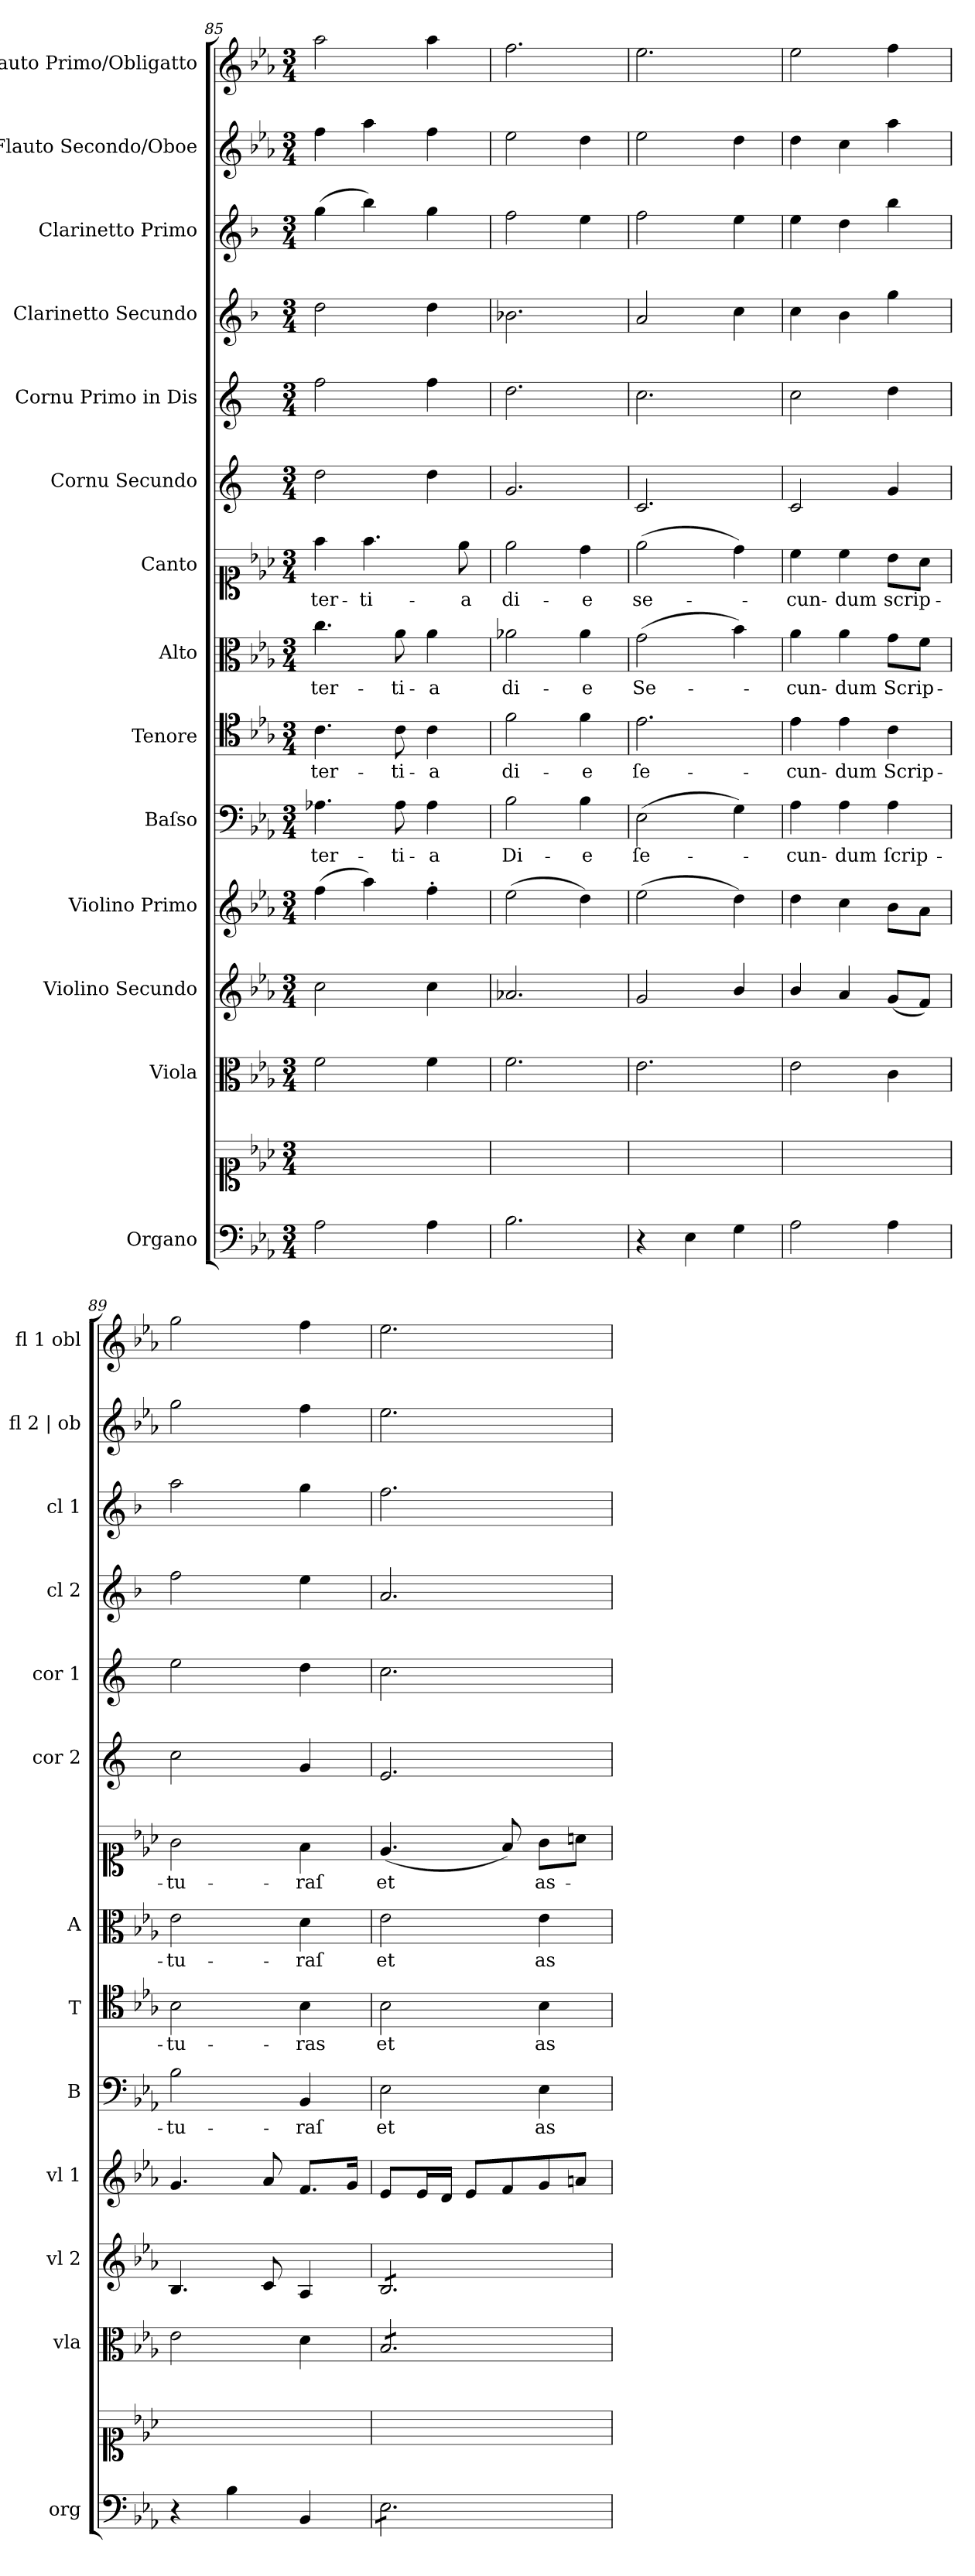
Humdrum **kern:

**kern	**kern	**kern	**kern	**kern	**dynam	**kern	**text	**kern	**text	**kern	**text	**kern	**text	**kern	**kern	**kern	**kern	**kern	**kern
*part14	*part14	*part13	*part12	*part11	*part11	*part10	*part10	*part9	*part9	*part8	*part8	*part7	*part7	*part6	*part5	*part4	*part3	*part2	*part1
*staff15	*staff14	*staff13	*staff12	*staff11	*staff11	*staff10	*staff10	*staff9	*staff9	*staff8	*staff8	*staff7	*staff7	*staff6	*staff5	*staff4	*staff3	*staff2	*staff1
*I"Organo	*	*I"Viola	*I"Violino Secundo	*I"Violino Primo	*	*I"Baſso	*	*I"Tenore	*	*I"Alto	*	*I"Canto	*	*I"Cornu Secundo	*I"Cornu Primo in Dis	*I"Clarinetto Secundo	*I"Clarinetto Primo	*I"Flauto Secondo/Oboe	*I"Flauto Primo/Obligatto
*I'org	*	*I'vla	*I'vl 2	*I'vl 1	*	*I'B	*	*I'T	*	*I'A	*	*	*	*I'cor 2	*I'cor 1	*I'cl 2	*I'cl 1	*I'fl 2 | ob	*I'fl 1 obl
*clefF4	*clefC1	*clefC3	*clefG2	*clefG2	*	*clefF4	*	*clefC4	*	*clefC3	*	*clefC1	*	*clefG2	*clefG2	*clefG2	*clefG2	*clefG2	*clefG2
*	*	*	*	*	*	*	*	*	*	*	*	*	*	*ITrd-2c-3	*ITrd-2c-3	*ITrd1c2	*ITrd1c2	*	*
*k[b-e-a-]	*k[b-e-a-]	*k[b-e-a-]	*k[b-e-a-]	*k[b-e-a-]	*	*k[b-e-a-]	*	*k[b-e-a-]	*	*k[b-e-a-]	*	*k[b-e-a-]	*	*k[b-e-a-]	*k[b-e-a-]	*k[b-e-a-]	*k[b-e-a-]	*k[b-e-a-]	*k[b-e-a-]
*E-:	*E-:	*E-:	*E-:	*E-:	*	*E-:	*	*E-:	*	*E-:	*	*E-:	*	*E-:	*E-:	*E-:	*E-:	*E-:	*E-:
*M3/4	*M3/4	*M3/4	*M3/4	*M3/4	*	*M3/4	*	*M3/4	*	*M3/4	*	*M3/4	*	*M3/4	*M3/4	*M3/4	*M3/4	*M3/4	*M3/4
=85	=85	=85	=85	=85	=85	=85	=85	=85	=85	=85	=85	=85	=85	=85	=85	=85	=85	=85	=85
2A-\	2.ryy	2f\	2cc\	(>4ff\	.	4.A-X\	ter-	4.c\	ter-	4.cc\	ter-	4ff\	ter-	2ff\	2aa-\	2cc\	(>4ff\	4ff\	2aa-\
.	.	.	.	4aa-\)	.	.	.	.	.	.	.	4.ff\	-ti-	.	.	.	4aa-\)	4aa-\	.
.	.	.	.	.	.	8A-\	-ti-	8c\	-ti-	8a-\	-ti-	.	.	.	.	.	.	.	.
4A-\	.	4f\	4cc\	4ff'>\	.	4A-\	-a	4c\	-a	4a-\	-a	.	.	4ff\	4aa-\	4cc\	4ff\	4ff\	4aa-\
.	.	.	.	.	.	.	.	.	.	.	.	8ee-\	-a	.	.	.	.	.	.
=86	=86	=86	=86	=86	=86	=86	=86	=86	=86	=86	=86	=86	=86	=86	=86	=86	=86	=86	=86
2.B-\	2.ryy	2.f\	2.a-X/	(>2ee-\	.	2B-\	Di-	2f\	di-	2a-X\	di-	2ee-\	di-	2.b-/	2.ff\	2.a-X\	2ee-\	2ee-\	2.ff\
.	.	.	.	4dd\)	.	4B-\	-e	4f\	-e	4a-\	-e	4dd\	-e	.	.	.	4dd\	4dd\	.
=87	=87	=87	=87	=87	=87	=87	=87	=87	=87	=87	=87	=87	=87	=87	=87	=87	=87	=87	=87
4r	2.ryy	2.e-\	2g/	(>2ee-\	.	(>2E-\	ſe-	2.e-\	ſe-	(>2g\	Se-	(>2ee-\	se-	2.e-/	2.ee-\	2g/	2ee-\	2ee-\	2.ee-\
4E-\	.	.	.	.	.	.	.	.	.	.	.	.	.	.	.	.	.	.	.
4G\	.	.	4b-/	4dd\)	.	4G\)	.	.	.	4b-\)	.	4dd\)	.	.	.	4b-\	4dd\	4dd\	.
=88	=88	=88	=88	=88	=88	=88	=88	=88	=88	=88	=88	=88	=88	=88	=88	=88	=88	=88	=88
2A-\	2.ryy	2e-\	4b-/	4dd\	.	4A-\	-cun-	4e-\	-cun-	4a-\	-cun-	4cc\	-cun-	2e-/	2ee-\	4b-\	4dd\	4dd\	2ee-\
.	.	.	4a-/	4cc\	.	4A-\	-dum	4e-\	-dum	4a-\	-dum	4cc\	-dum	.	.	4a-\	4cc\	4cc\	.
4A-\	.	4c\	(<8g/L	8b-\L	.	4A-\	ſcrip-	4c\	Scrip-	8g\L	Scrip-	8b-\L	scrip-	4b-/	4ff\	4ff\	4aa-\	4aa-\	4ff\
.	.	.	8f/J)	8a-\J	.	.	.	.	.	8f\J	.	8a-\J	.	.	.	.	.	.	.
=89	=89	=89	=89	=89	=89	=89	=89	=89	=89	=89	=89	=89	=89	=89	=89	=89	=89	=89	=89
4r	2.ryy	2e-\	4.B-/	4.g/	.	2B-\	-tu-	2B-\	-tu-	2e-\	-tu-	2g\	-tu-	2ee-\	2gg\	2ee-\	2gg\	2gg\	2gg\
4B-\	.	.	.	.	.	.	.	.	.	.	.	.	.	.	.	.	.	.	.
.	.	.	8c/	8a-/	.	.	.	.	.	.	.	.	.	.	.	.	.	.	.
4BB-/	.	4d\	4A-/	8.f/L	.	4BB-/	-raſ	4B-\	-ras	4d\	-raſ	4f\	-raſ	4b-/	4ff\	4dd\	4ff\	4ff\	4ff\
.	.	.	.	16g/Jk	.	.	.	.	.	.	.	.	.	.	.	.	.	.	.
=90	=90	=90	=90	=90	=90	=90	=90	=90	=90	=90	=90	=90	=90	=90	=90	=90	=90	=90	=90
!	!	!	!	!	!LO:DY:a	!	!	!	!	!	!	!	!	!	!	!	!	!	!
*tremolo	*	*	*	*	*	*	*	*	*	*	*	*	*	*	*	*	*	*	*
*	*	*tremolo	*	*	*	*	*	*	*	*	*	*	*	*	*	*	*	*	*
*	*	*	*tremolo	*	*	*	*	*	*	*	*	*	*	*	*	*	*	*	*
8E-\L	2.ryy	8B-/L	8B-/L	8e-/L	for	2E-\	et	2B-\	et	2e-\	et	(>4.e-/	et	2.g/	2.ee-\	2.g/	2.ee-\	2.ee-\	2.ee-\
8E-\	.	8B-/	8B-/	16e-/L	.	.	.	.	.	.	.	.	.	.	.	.	.	.	.
.	.	.	.	16d/JJ	.	.	.	.	.	.	.	.	.	.	.	.	.	.	.
8E-\	.	8B-/	8B-/	8e-/L	.	.	.	.	.	.	.	.	.	.	.	.	.	.	.
8E-\	.	8B-/	8B-/	8f/	.	.	.	.	.	.	.	8f/)	.	.	.	.	.	.	.
8E-\	.	8B-/	8B-/	8g/	.	4E-\	as-	4B-\	as-	4e-\	as-	8g\L	as-	.	.	.	.	.	.
8E-\J	.	8B-/J	8B-/J	8an/J	.	.	.	.	.	.	.	8an\J	.	.	.	.	.	.	.
*	*	*	*Xtremolo	*	*	*	*	*	*	*	*	*	*	*	*	*	*	*	*
*	*	*Xtremolo	*	*	*	*	*	*	*	*	*	*	*	*	*	*	*	*	*
*Xtremolo	*	*	*	*	*	*	*	*	*	*	*	*	*	*	*	*	*	*	*
=	=	=	=	=	=	=	=	=	=	=	=	=	=	=	=	=	=	=	=
*-	*-	*-	*-	*-	*-	*-	*-	*-	*-	*-	*-	*-	*-	*-	*-	*-	*-	*-	*-
